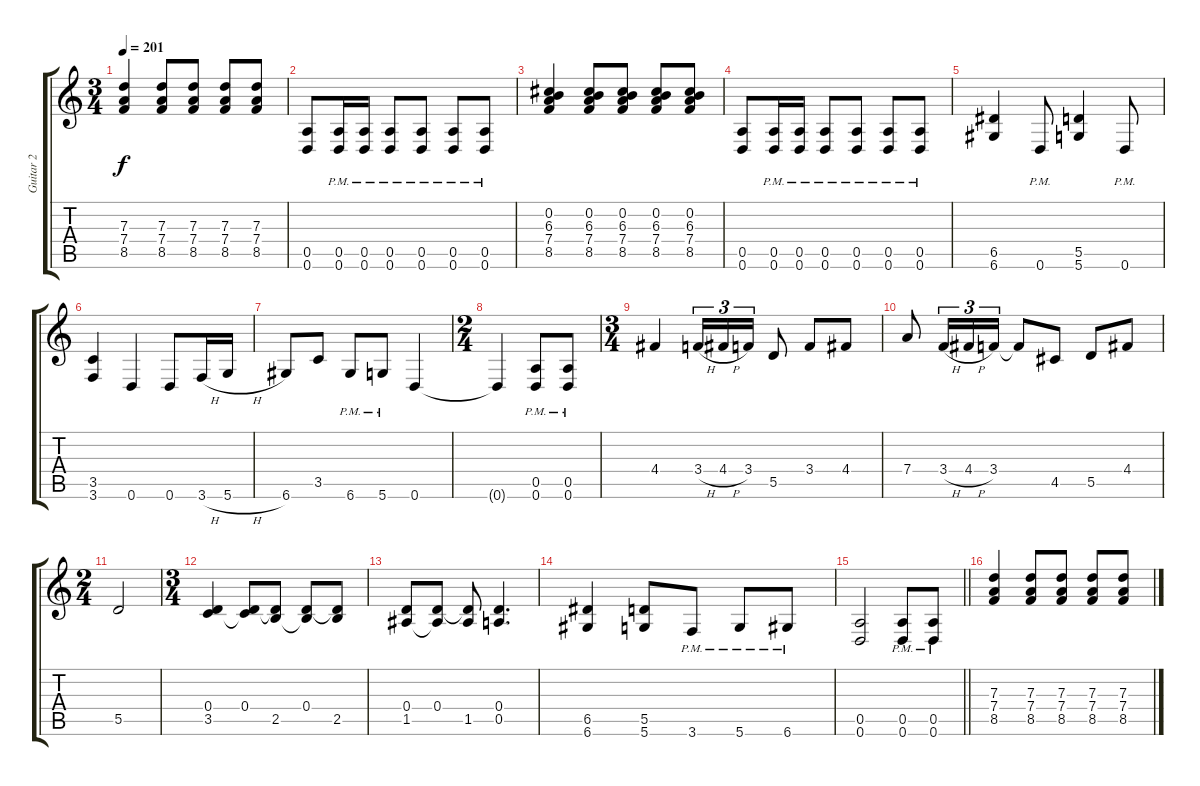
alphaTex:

\track ("Guitar 2" "Guitar 2") {mute instrument distortionguitar}
\staff {score tabs}
\tuning (E4 B3 G3 D3 A2 D2) {hide}
\ts (3 4)
\tempo 201
\clef g2
\ks c
(7.3 7.4 8.5).4{dy f} (7.3 7.4 8.5).8 (7.3 7.4 8.5).8 (7.3 7.4 8.5).8 (7.3 7.4 8.5).8 |
(0.5 0.6).8 (0.5{pm} 0.6{pm}).16 (0.5{pm} 0.6{pm}).16 (0.5{pm} 0.6{pm}).8 (0.5{pm} 0.6{pm}).8 (0.5{pm} 0.6{pm}).8 (0.5{pm} 0.6{pm}).8 |
(0.2 6.3 7.4 8.5).4 (0.2 6.3 7.4 8.5).8 (0.2 6.3 7.4 8.5).8 (0.2 6.3 7.4 8.5).8 (0.2 6.3 7.4 8.5).8 |
(0.5 0.6).8 (0.5{pm} 0.6{pm}).16 (0.5{pm} 0.6{pm}).16 (0.5{pm} 0.6{pm}).8 (0.5{pm} 0.6{pm}).8 (0.5{pm} 0.6{pm}).8 (0.5{pm} 0.6{pm}).8 |
(6.5 6.6).4 0.6{pm}.8 (5.5 5.6).4 0.6{pm}.8 |
(3.5 3.6).4 0.6.4 0.6.8 3.6{h}.16 5.6{h}.16 |
6.6.8 3.5.8 6.6{pm}.8 5.6{pm}.8 0.6.4 |
\ts (2 4)
0.6{t}.4 (0.5{pm} 0.6{pm}).8 (0.5{pm} 0.6{pm}).8 |
\ts (3 4)
4.4.4 3.4{h}.16{tu (3 2)} 4.4{h}.16{tu (3 2)} 3.4.16{tu (3 2)} 5.5.8 3.4.8 4.4.8 |
7.4.8 3.4{h}.16{tu (3 2)} 4.4{h}.16{tu (3 2)} 3.4.16{tu (3 2)} 3.4{t}.8 4.5.8 5.5.8 4.4.8 |
\ts (2 4)
5.5.2 |
\ts (3 4)
(0.4 3.5).4 (0.4 3.5{t}).8 (0.4{t} 2.5).8 (0.4 2.5{t}).8 (0.4{t} 2.5).8 |
(0.4 1.5).8 (0.4 1.5{t}).8 (0.4{t} 1.5).8 (0.4 0.5).4{d} |
(6.5 6.6).4 (5.5 5.6).8 3.6{pm}.8 5.6{pm}.8 6.6{pm}.8 |
\barLineRight lightlight
(0.5 0.6).2 (0.5{pm} 0.6{pm}).8 (0.5{pm} 0.6{pm}).8 |
(7.3 7.4 8.5).4 (7.3 7.4 8.5).8 (7.3 7.4 8.5).8 (7.3 7.4 8.5).8 (7.3 7.4 8.5).8
